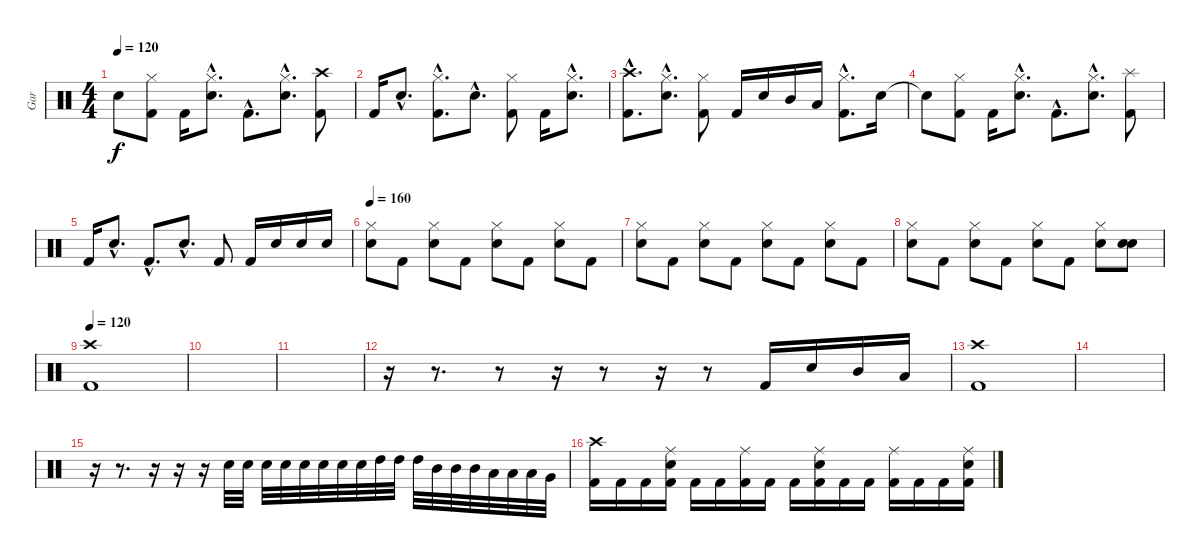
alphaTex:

\track ("Gar" "Gar") {instrument percussion}
\staff {score}
\articulation defaults
\ts (4 4)
\tempo 120
\clef neutral
\ks c "Snare (hit)"{t}.8{dy f}
("Hi-Hat (closed)" "Kick (hit) 2").8 "Kick (hit) 2".16 ("Hi-Hat (closed)"{hac} "Electric Snare (hit)"{hac}).8{d} "Kick (hit) 2"{hac}.8{d} ("Hi-Hat (closed)"{hac} "Electric Snare (hit)"{hac}).8{d} ("Crash high (hit)" "Kick (hit) 2").8 |
"Kick (hit) 2".16 "Snare (hit) 2"{hac}.8{d} ("Hi-Hat (closed)"{hac} "Kick (hit) 2"{hac}).8{d} "Electric Snare (hit)"{hac}.8{d} ("Hi-Hat (closed)" "Kick (hit) 2").8 "Kick (hit) 2".16 ("Hi-Hat (closed)"{hac} "Electric Snare (hit)"{hac}).8{d} |
("Crash high (hit)"{hac} "Kick (hit) 2"{hac}).8{d} ("Hi-Hat (closed)"{hac} "Snare (hit) 2"{hac}).8{d} ("Hi-Hat (closed)" "Kick (hit) 2").8 "Kick (hit) 2".16 "Electric Snare (hit)".16 "Mid Tom (hit)".16 "Low Tom (hit)".16 ("Hi-Hat (closed)"{hac} "Kick (hit) 2"{hac}).8{d} "Electric Snare (hit)".16 |
"Snare (hit)"{t}.8 ("Hi-Hat (closed)" "Kick (hit) 2").8 "Kick (hit) 2".16 ("Hi-Hat (closed)"{hac} "Electric Snare (hit)"{hac}).8{d} "Kick (hit) 2"{hac}.8{d} ("Hi-Hat (closed)"{hac} "Electric Snare (hit)"{hac}).8{d} ("Splash (hit)" "Kick (hit) 2").8 |
"Kick (hit) 2".16 "Electric Snare (hit)"{hac}.8{d} "Kick (hit) 2"{hac}.8{d} "Electric Snare (hit)"{hac}.8{d} "Kick (hit) 2".8 "Kick (hit) 2".16 "Snare (hit) 2".16 "Snare (hit) 2".16 "Snare (hit) 2".16 |
\tempo 160
("Hi-Hat (closed)" "Snare (hit) 2").8 "Kick (hit) 2".8 ("Hi-Hat (closed)" "Snare (hit) 2").8 "Kick (hit) 2".8 ("Hi-Hat (closed)" "Snare (hit) 2").8 "Kick (hit) 2".8 ("Hi-Hat (closed)" "Snare (hit) 2").8 "Kick (hit) 2".8 |
("Hi-Hat (closed)" "Snare (hit) 2").8 "Kick (hit) 2".8 ("Hi-Hat (closed)" "Snare (hit) 2").8 "Kick (hit) 2".8 ("Hi-Hat (closed)" "Snare (hit) 2").8 "Kick (hit) 2".8 ("Hi-Hat (closed)" "Snare (hit) 2").8 "Kick (hit) 2".8 |
("Hi-Hat (closed)" "Snare (hit) 2").8 "Kick (hit) 2".8 ("Hi-Hat (closed)" "Snare (hit) 2").8 "Kick (hit) 2".8 ("Hi-Hat (closed)" "Snare (hit) 2").8 "Kick (hit) 2".8 ("Hi-Hat (closed)" "Snare (hit) 2").8 ("Snare (hit) 2" "Snare (hit) 2").8 |
\tempo 120
("Crash high (hit)" "Kick (hit) 2").1 |
|
|
r.16 r.8{d} r.8 r.16 r.8 r.16 r.8 "Kick (hit) 2".16 "Snare (hit) 2".16 "Mid Tom (hit)".16 "Low Tom (hit)".16 |
("Crash high (hit)" "Kick (hit) 2").1 |
|
r.16 r.8{d} r.16 r.16 r.16 "Snare (hit) 2".32 "Snare (hit) 2".32 "Snare (hit) 2".32 "Snare (hit) 2".32 "Snare (hit) 2".32 "Snare (hit) 2".32 "Snare (hit) 2".32 "Snare (hit) 2".32 "High Tom (hit)".32 "High Tom (hit)".32 "High Tom (hit)".32 "Mid Tom (hit)".32 "Mid Tom (hit)".32 "Mid Tom (hit)".32 "Low Tom (hit)".32 "Low Tom (hit)".32 "Low Tom (hit)".32 "Very Low Tom (hit)".32 |
("Crash high (hit)" "Kick (hit) 2").16 "Kick (hit) 2".16 "Kick (hit) 2".16 ("Ride (middle)" "Snare (hit) 2" "Kick (hit) 2").16 "Kick (hit) 2".16 "Kick (hit) 2".16 ("Ride (middle)" "Kick (hit) 2").16 "Kick (hit) 2".16 "Kick (hit) 2".16 ("Ride (middle)" "Snare (hit) 2" "Kick (hit) 2").16 "Kick (hit) 2".16 "Kick (hit) 2".16 ("Ride (middle)" "Kick (hit) 2").16 "Kick (hit) 2".16 "Kick (hit) 2".16 ("Ride (middle)" "Snare (hit) 2" "Kick (hit) 2").16
